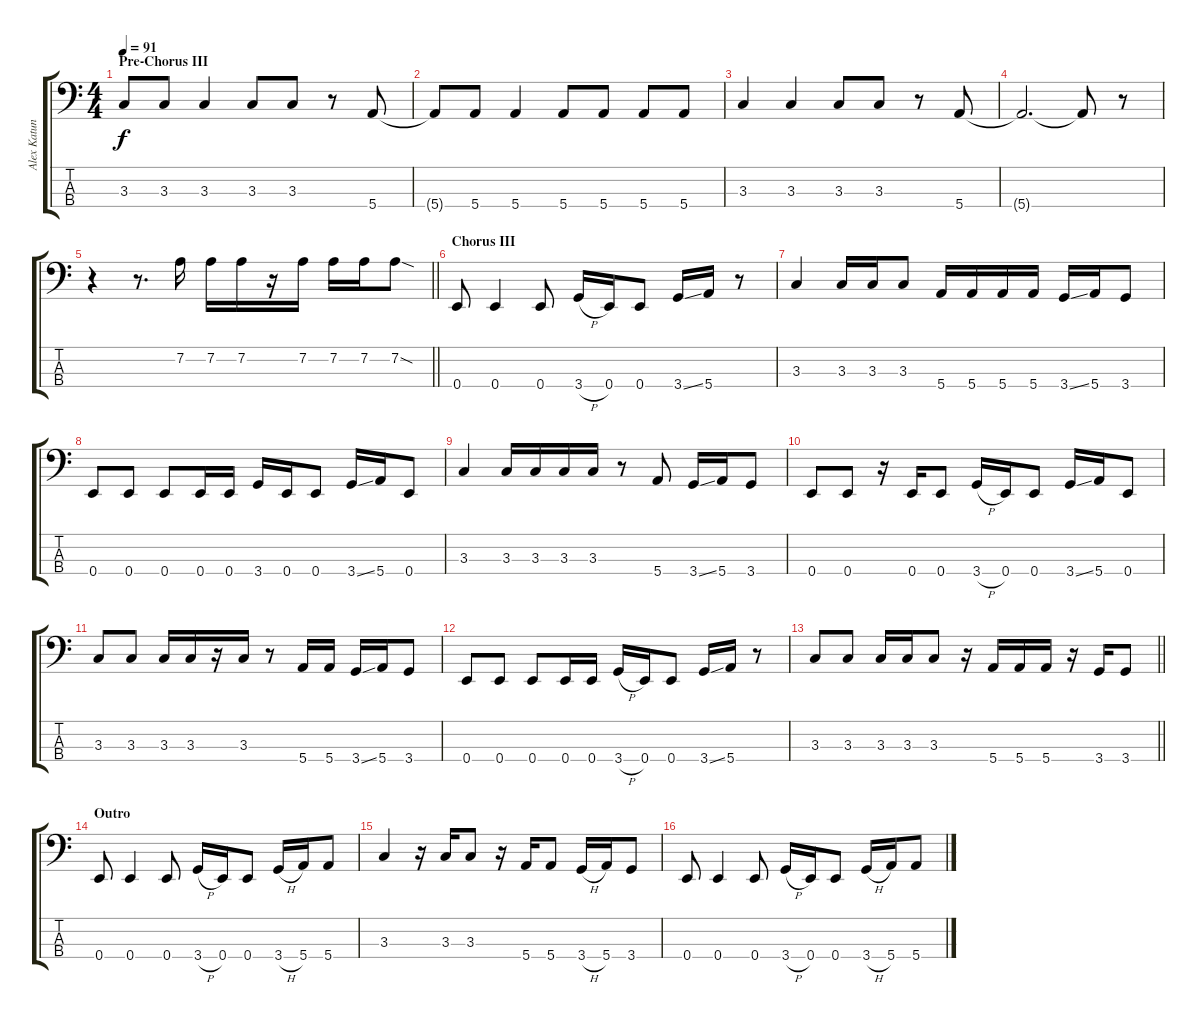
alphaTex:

\track ("Alex Katunich" "Alex Katun") {instrument electricbassfinger}
\staff {score tabs}
\tuning (G2 D2 A1 E1) {hide}
\ts (4 4)
\section ("" "Pre-Chorus III")
\tempo 91
\clef f4
\ks c
3.3.8{dy f} 3.3.8 3.3.4 3.3.8 3.3.8 r.8 5.4.8 |
5.4{t}.8 5.4.8 5.4.4 5.4.8 5.4.8 5.4.8 5.4.8 |
3.3.4 3.3.4 3.3.8 3.3.8 r.8 5.4.8 |
5.4{t}.2{d} 5.4{t}.8 r.8 |
\barLineRight lightlight
r.4 r.8{d} 7.2.16 7.2.16 7.2.16 r.16 7.2.16 7.2.16 7.2.16 7.2{sod}.8 |
\section ("" "Chorus III")
0.4.8 0.4.4 0.4.8 3.4{h}.16 0.4.16 0.4.8 3.4{ss}.16 5.4.16 r.8 |
3.3.4 3.3.16 3.3.16 3.3.8 5.4.16 5.4.16 5.4.16 5.4.16 3.4{ss}.16 5.4.16 3.4.8 |
0.4.8 0.4.8 0.4.8 0.4.16 0.4.16 3.4.16 0.4.16 0.4.8 3.4{ss}.16 5.4.16 0.4.8 |
3.3.4 3.3.16 3.3.16 3.3.16 3.3.16 r.8 5.4.8 3.4{ss}.16 5.4.16 3.4.8 |
0.4.8 0.4.8 r.16 0.4.16 0.4.8 3.4{h}.16 0.4.16 0.4.8 3.4{ss}.16 5.4.16 0.4.8 |
3.3.8 3.3.8 3.3.16 3.3.16 r.16 3.3.16 r.8 5.4.16 5.4.16 3.4{ss}.16 5.4.16 3.4.8 |
0.4.8 0.4.8 0.4.8 0.4.16 0.4.16 3.4{h}.16 0.4.16 0.4.8 3.4{ss}.16 5.4.16 r.8 |
\barLineRight lightlight
3.3.8 3.3.8 3.3.16 3.3.16 3.3.8 r.16 5.4.16 5.4.16 5.4.16 r.16 3.4.16 3.4.8 |
\section ("" "Outro")
0.4.8 0.4.4 0.4.8 3.4{h}.16 0.4.16 0.4.8 3.4{h}.16 5.4.16 5.4.8 |
3.3.4 r.16 3.3.16 3.3.8 r.16 5.4.16 5.4.8 3.4{h}.16 5.4.16 3.4.8 |
0.4.8 0.4.4 0.4.8 3.4{h}.16 0.4.16 0.4.8 3.4{h}.16 5.4.16 5.4.8
